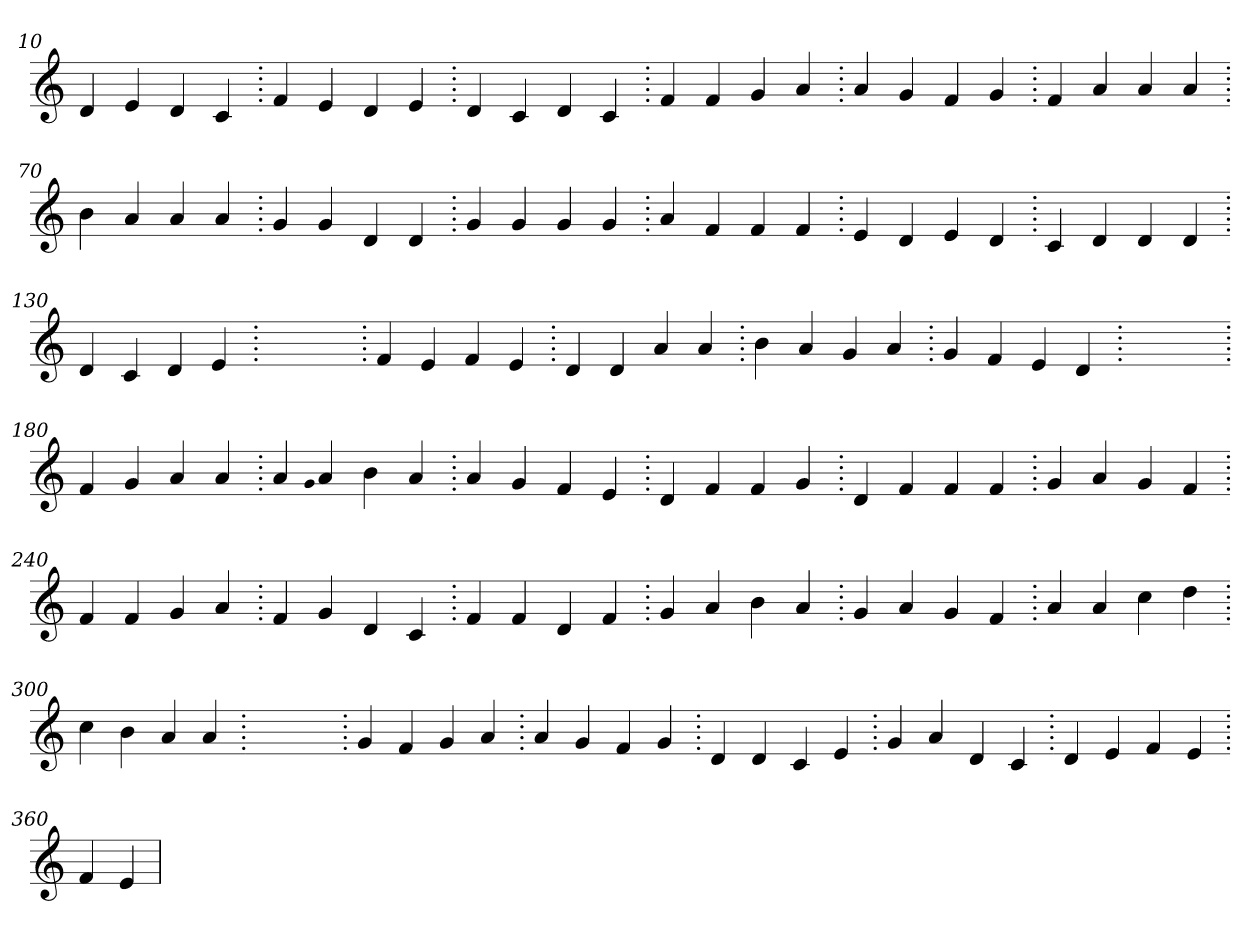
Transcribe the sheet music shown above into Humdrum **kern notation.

**kern
*part1
*staff1
*clefG2
=10.
4d
4e
4d
4c
=20.
4f
4e
4d
4e
=30.
4d
4c
4d
4c
=40.
4f
4f
4g
4a
=50.
4a
4g
4f
4g
=60.
4f
4a
4a
4a
=70.
4b
4a
4a
4a
=80.
4g
4g
4d
4d
=90.
4g
4g
4g
4g
=100.
4a
4f
4f
4f
=110.
4e
4d
4e
4d
=120.
4c
4d
4d
4d
=130.
4d
4c
4d
4e
=140.
1ryy
=140.
4f
4e
4f
4e
=150.
4d
4d
4a
4a
=160.
4b
4a
4g
4a
=170.
4g
4f
4e
4d
=180.
1ryy
=180.
4f
4g
4a
4a
=190.
4a
qqg
4a
4b
4a
=200.
4a
4g
4f
4e
=210.
4d
4f
4f
4g
=220.
4d
4f
4f
4f
=230.
4g
4a
4g
4f
=240.
4f
4f
4g
4a
=250.
4f
4g
4d
4c
=260.
4f
4f
4d
4f
=270.
4g
4a
4b
4a
=280.
4g
4a
4g
4f
=290.
4a
4a
4cc
4dd
=300.
4cc
4b
4a
4a
=310.
1ryy
=310.
4g
4f
4g
4a
=320.
4a
4g
4f
4g
=330.
4d
4d
4c
4e
=340.
4g
4a
4d
4c
=350.
4d
4e
4f
4e
=360.
4f
4e
=
*-
